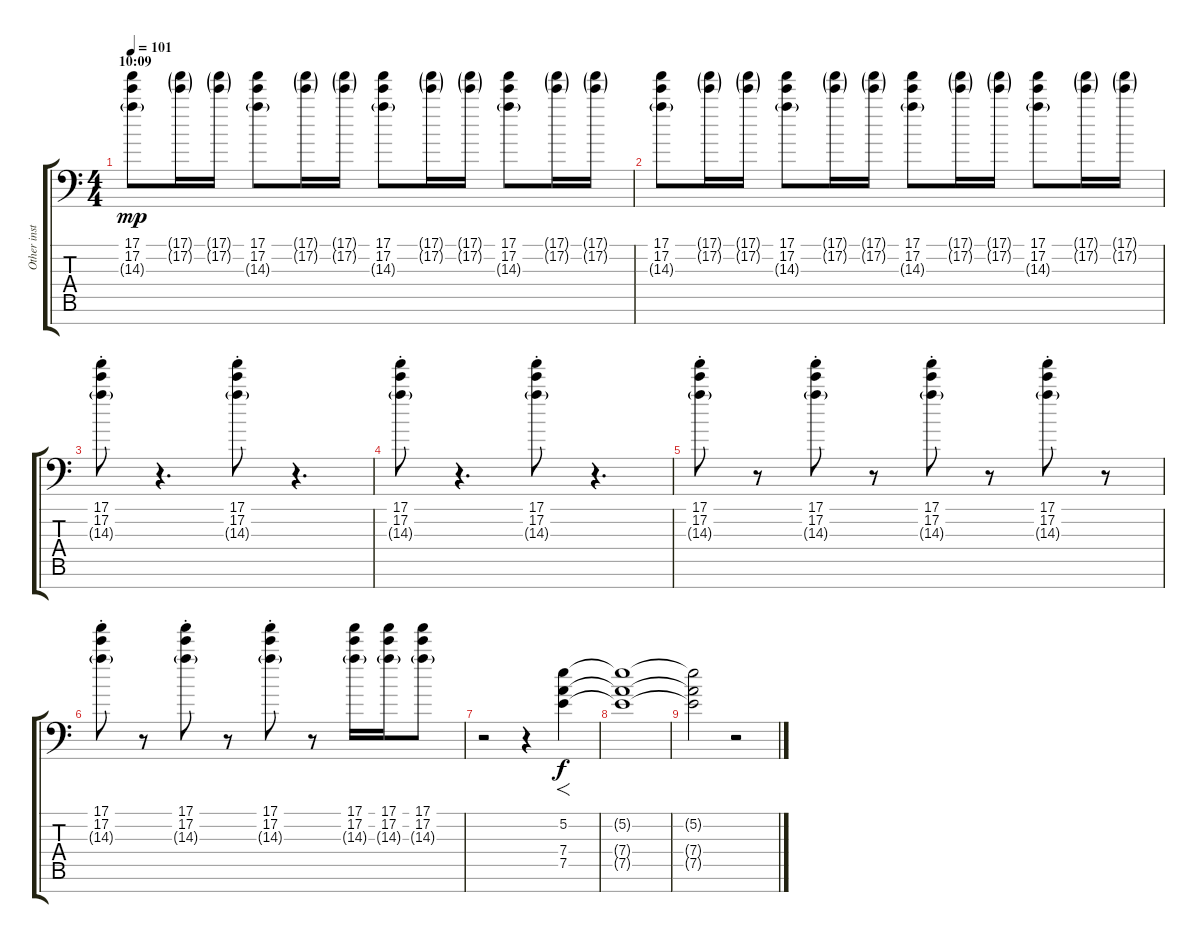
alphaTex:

\track ("Other instruments" "Other inst") {instrument acousticguitarnylon}
\staff {score tabs}
\tuning (E4 B3 G3 D3 A2 E2 G1) {hide}
\ts (4 4)
\section ("" "10:09")
\tempo 101
\clef f4
\ks c
(17.1 17.2 14.3{g}).8{dy mp volume 10 balance 16 instrument stringensemble1} (17.1{g} 17.2{g}).16 (17.1{g} 17.2{g}).16 (17.1 17.2 14.3{g}).8 (17.1{g} 17.2{g}).16 (17.1{g} 17.2{g}).16 (17.1 17.2 14.3{g}).8 (17.1{g} 17.2{g}).16 (17.1{g} 17.2{g}).16 (17.1 17.2 14.3{g}).8 (17.1{g} 17.2{g}).16 (17.1{g} 17.2{g}).16 |
(17.1 17.2 14.3{g}).8{volume 10 balance 16 instrument stringensemble1} (17.1{g} 17.2{g}).16 (17.1{g} 17.2{g}).16 (17.1 17.2 14.3{g}).8 (17.1{g} 17.2{g}).16 (17.1{g} 17.2{g}).16 (17.1 17.2 14.3{g}).8 (17.1{g} 17.2{g}).16 (17.1{g} 17.2{g}).16 (17.1 17.2 14.3{g}).8 (17.1{g} 17.2{g}).16 (17.1{g} 17.2{g}).16 |
(17.1{st} 17.2{st} 14.3{g st}).8 r.4{d} (17.1{st} 17.2{st} 14.3{g st}).8 r.4{d} |
(17.1{st} 17.2{st} 14.3{g st}).8 r.4{d} (17.1{st} 17.2{st} 14.3{g st}).8 r.4{d} |
(17.1{st} 17.2{st} 14.3{g st}).8 r.8 (17.1{st} 17.2{st} 14.3{g st}).8 r.8 (17.1{st} 17.2{st} 14.3{g st}).8 r.8 (17.1{st} 17.2{st} 14.3{g st}).8 r.8 |
(17.1{st} 17.2{st} 14.3{g st}).8 r.8 (17.1{st} 17.2{st} 14.3{g st}).8 r.8 (17.1{st} 17.2{st} 14.3{g st}).8 r.8 (17.1 17.2 14.3{g}).16 (17.1 17.2 14.3{g}).16 (17.1 17.2 14.3{g}).8 |
r.2 r.4 (5.2 7.4 7.5).4{f dy f} |
(5.2{t} 7.4{t} 7.5{t}).1 |
(5.2{t} 7.4{t} 7.5{t}).2 r.2
